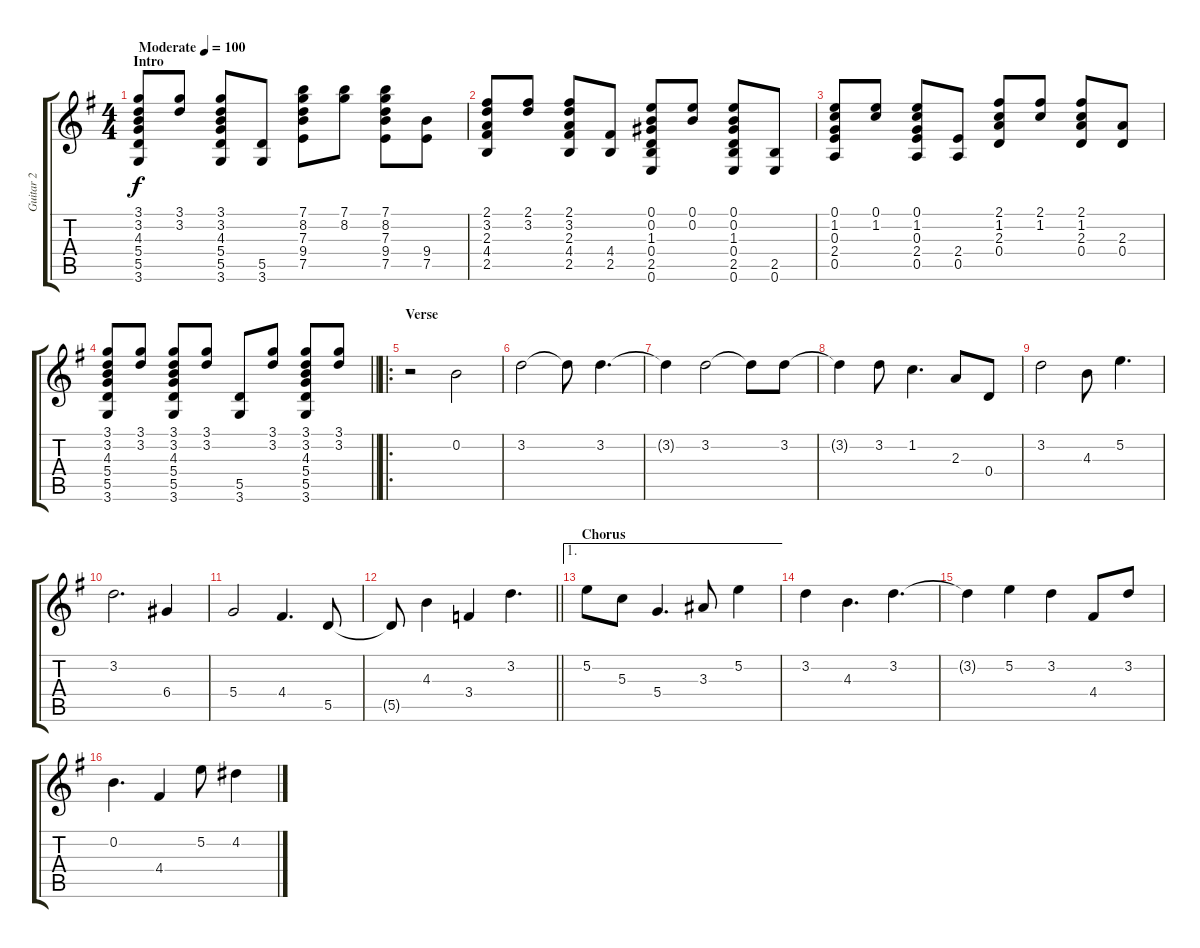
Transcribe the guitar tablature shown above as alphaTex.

\track ("Guitar 2" "Guitar 2") {instrument acousticguitarnylon}
\staff {score tabs}
\tuning (E4 B3 G3 D3 A2 E2) {hide}
\ts (4 4)
\section ("" "Intro")
\tempo (100 "Moderate")
\clef g2
\ks g
(3.1 3.2 4.3 5.4 5.5 3.6).8{dy f instrument acousticguitarnylon} (3.1 3.2).8 (3.1 3.2 4.3 5.4 5.5 3.6).8 (5.5 3.6).8 (7.1 8.2 7.3 9.4 7.5).8 (7.1 8.2).8 (7.1 8.2 7.3 9.4 7.5).8 (9.4 7.5).8 |
(2.1 3.2 2.3 4.4 2.5).8 (2.1 3.2).8 (2.1 3.2 2.3 4.4 2.5).8 (4.4 2.5).8 (0.1 0.2 1.3 0.4 2.5 0.6).8 (0.1 0.2).8 (0.1 0.2 1.3 0.4 2.5 0.6).8 (2.5 0.6).8 |
(0.1 1.2 0.3 2.4 0.5).8 (0.1 1.2).8 (0.1 1.2 0.3 2.4 0.5).8 (2.4 0.5).8 (2.1 1.2 2.3 0.4).8 (2.1 1.2).8 (2.1 1.2 2.3 0.4).8 (2.3 0.4).8 |
\barLineRight lightlight
(3.1 3.2 4.3 5.4 5.5 3.6).8 (3.1 3.2).8 (3.1 3.2 4.3 5.4 5.5 3.6).8 (3.1 3.2).8 (5.5 3.6).8 (3.1 3.2).8 (3.1 3.2 4.3 5.4 5.5 3.6).8 (3.1 3.2).8 |
\ro
\section ("" "Verse")
r.2 0.2.2 |
3.2.2 3.2{t}.8 3.2.4{d} |
3.2{t}.4 3.2.2 3.2{t}.8 3.2.8 |
3.2{t}.4 3.2.8 1.2.4{d} 2.3.8 0.4.8 |
3.2.2 4.3.8 5.2.4{d} |
3.2.2{d} 6.4.4 |
5.4.2 4.4.4{d} 5.5.8 |
\barLineRight lightlight
5.5{t}.8 4.3.4 3.4.4 3.2.4{d} |
\ae 1
\section ("" "Chorus")
5.2.8 5.3.8 5.4.4{d} 3.3.8 5.2.4 |
3.2.4 4.3.4{d} 3.2.4{d} |
3.2{t}.4 5.2.4 3.2.4 4.4.8 3.2.8 |
0.2.4{d} 4.4.4 5.2.8 4.2.4
